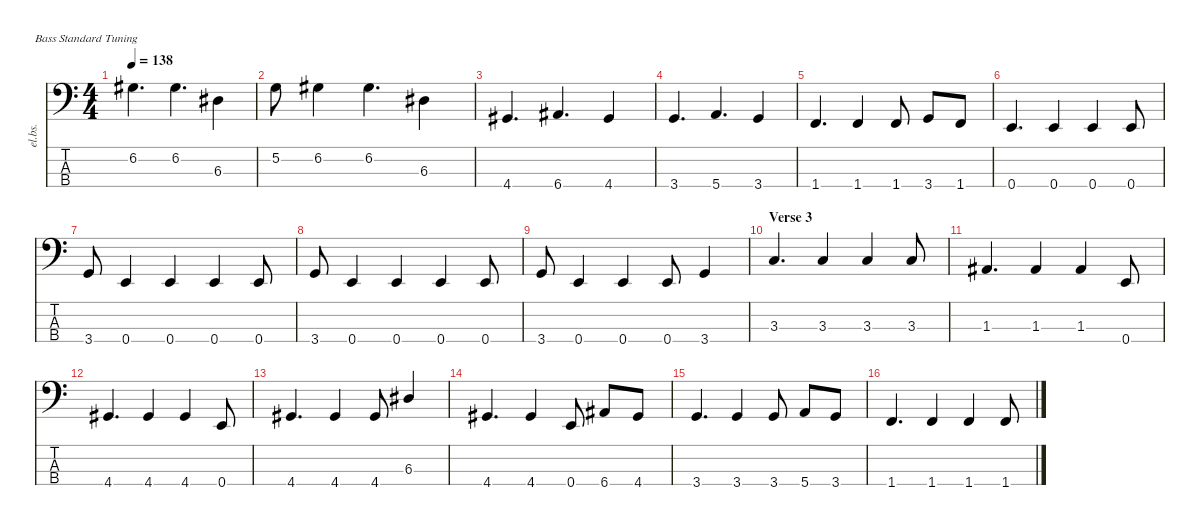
\defaultSystemsLayout 4
\hideDynamics
\bracketExtendMode nobrackets
\otherSystemsTrackNameOrientation horizontal
\track ("Bass" "el.bs.") {instrument electricbassfinger}
\staff {score tabs}
\tuning (G2 D2 A1 E1)
\ts (4 4)
\tempo 138
\clef f4
\ks c
6.2{acc #}.4{d dy f beam Down} 6.2{acc #}.4{d beam Down} 6.3{acc #}.4{beam Down} |
5.2.8{beam Down} 6.2{acc #}.4{beam Down} 6.2{acc #}.4{d beam Down} 6.3{acc #}.4{beam Down} |
4.4{acc #}.4{d beam Up} 6.4{acc #}.4{d beam Up} 4.4{acc #}.4{beam Up} |
3.4.4{d beam Up} 5.4.4{d beam Up} 3.4.4{beam Up} |
1.4.4{d beam Up} 1.4.4{beam Up} 1.4.8{beam Up} 3.4.8{beam Up} 1.4.8{beam Up} |
0.4.4{d beam Up} 0.4.4{beam Up} 0.4.4{beam Up} 0.4.8{beam Up} |
3.4.8{beam Up} 0.4.4{beam Up} 0.4.4{beam Up} 0.4.4{beam Up} 0.4.8{beam Up} |
3.4.8{beam Up} 0.4.4{beam Up} 0.4.4{beam Up} 0.4.4{beam Up} 0.4.8{beam Up} |
3.4.8{beam Up} 0.4.4{beam Up} 0.4.4{beam Up} 0.4.8{beam Up} 3.4.4{beam Up} |
\section ("" "Verse 3")
3.3.4{d beam Up} 3.3.4{beam Up} 3.3.4{beam Up} 3.3.8{beam Up} |
1.3{acc #}.4{d beam Up} 1.3{acc #}.4{beam Up} 1.3{acc #}.4{beam Up} 0.4.8{beam Up} |
4.4{acc #}.4{d beam Up} 4.4{acc #}.4{beam Up} 4.4{acc #}.4{beam Up} 0.4.8{beam Up} |
4.4{acc #}.4{d beam Up} 4.4{acc #}.4{beam Up} 4.4{acc #}.8{beam Up} 6.3{acc #}.4{beam Up} |
4.4{acc #}.4{d beam Up} 4.4{acc #}.4{beam Up} 0.4.8{beam Up} 6.4{acc #}.8{beam Up} 4.4{acc #}.8{beam Up} |
3.4.4{d beam Up} 3.4.4{beam Up} 3.4.8{beam Up} 5.4.8{beam Up} 3.4.8{beam Up} |
1.4.4{d beam Up} 1.4.4{beam Up} 1.4.4{beam Up} 1.4.8{beam Up}
